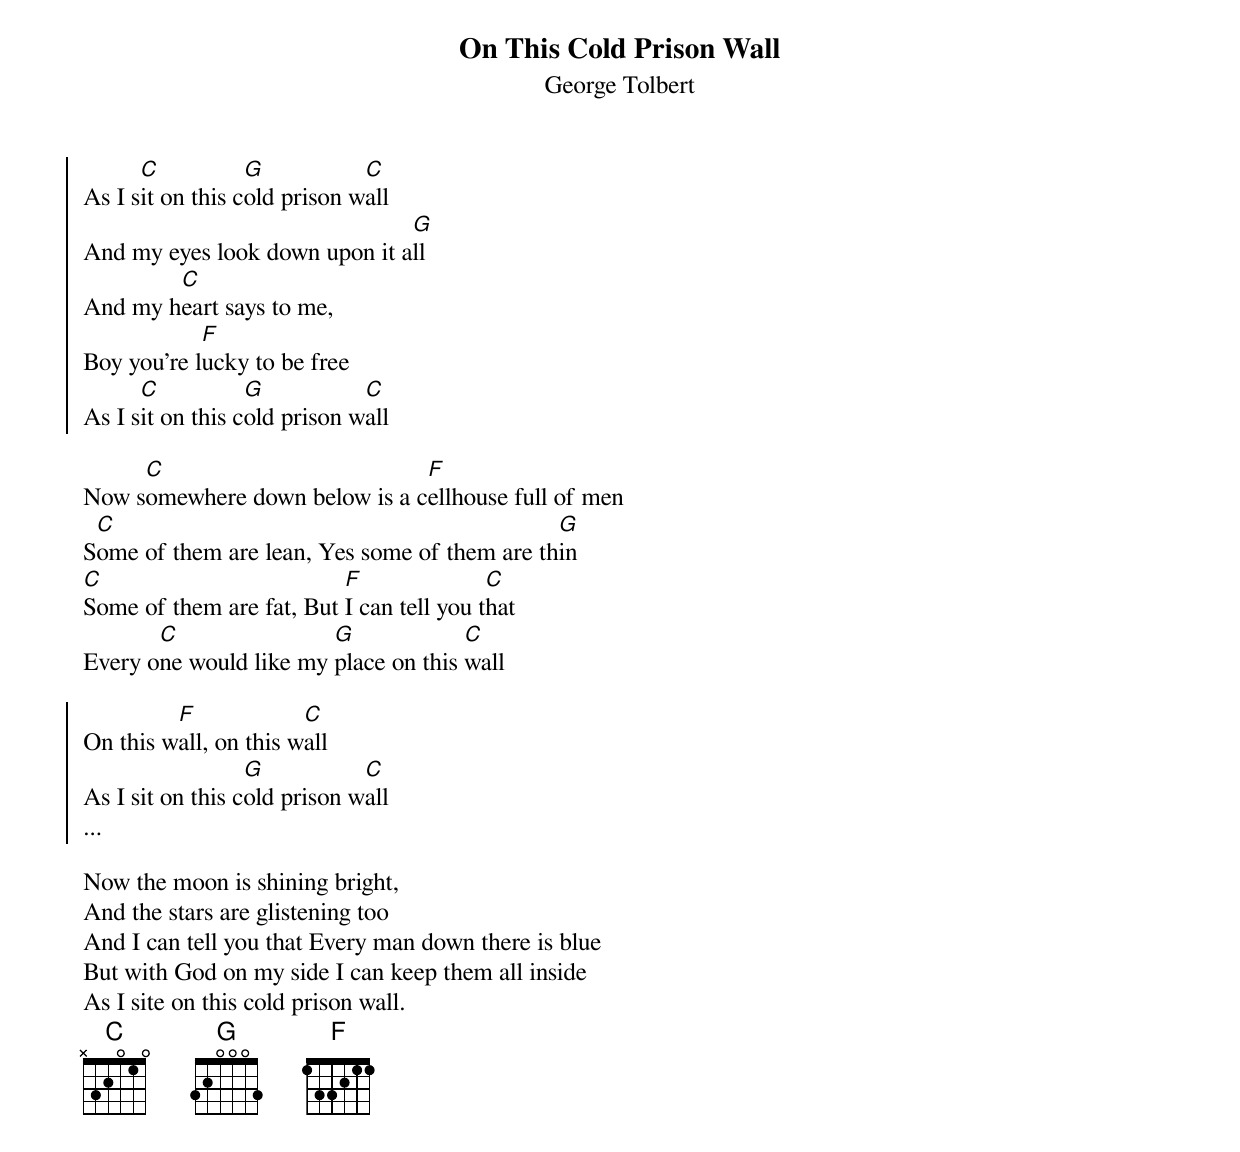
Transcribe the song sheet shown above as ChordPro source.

{title:On This Cold Prison Wall}
{st:George Tolbert}

{soc}
As I s[C]it on this c[G]old prison w[C]all
And my eyes look down upon it a[G]ll
And my h[C]eart says to me,
Boy you're l[F]ucky to be free
As I s[C]it on this c[G]old prison w[C]all
{eoc}

Now s[C]omewhere down below is a c[F]ellhouse full of men
S[C]ome of them are lean, Yes some of them are th[G]in
[C]Some of them are fat, But [F]I can tell you t[C]hat
Every o[C]ne would like my [G]place on this [C]wall

{soc}
On this w[F]all, on this w[C]all
As I sit on this c[G]old prison w[C]all
...
{eoc}

Now the moon is shining bright,
And the stars are glistening too
And I can tell you that Every man down there is blue
But with God on my side I can keep them all inside
As I site on this cold prison wall.
